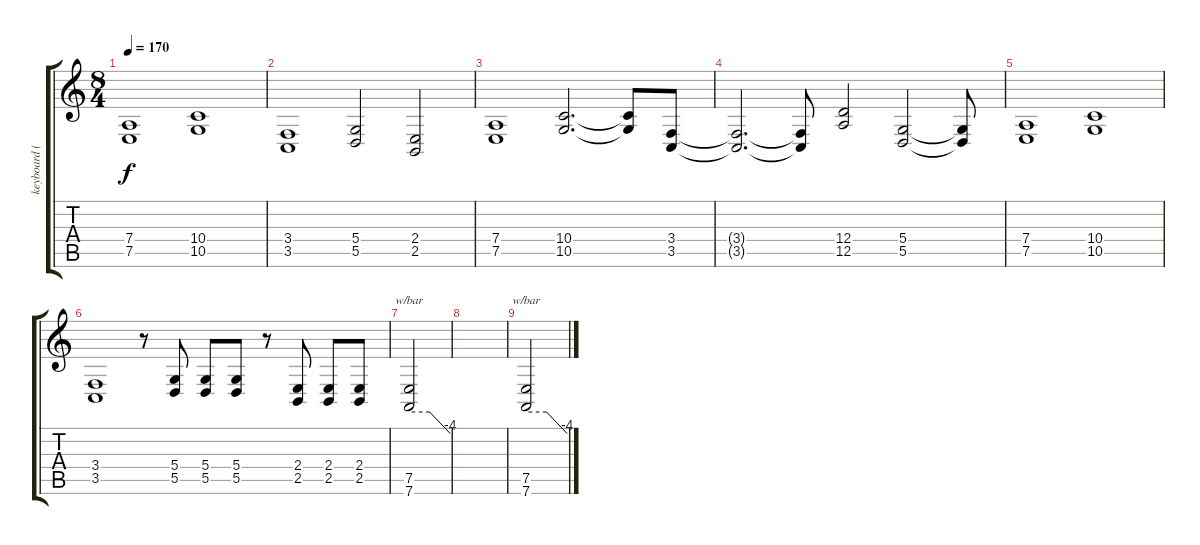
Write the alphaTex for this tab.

\track ("keyboard (aj)" "keyboard (") {instrument electricgrandpiano}
\staff {score tabs}
\tuning (E4 B3 G3 D3 A2 D2) {hide}
\ts (8 4)
\tempo 170
\clef g2
\ks c
(7.4 7.5).1{dy f} (10.4 10.5).1 |
(3.4 3.5).1 (5.4 5.5).2 (2.4 2.5).2 |
(7.4 7.5).1{instrument churchorgan} (10.4 10.5).2{d} (10.4{t} 10.5{t}).8 (3.4 3.5).8 |
(3.4{t} 3.5{t}).2{d} (3.4{t} 3.5{t}).8 (12.4 12.5).2 (5.4 5.5).2 (5.4{t} 5.5{t}).8 |
(7.4 7.5).1 (10.4 10.5).1 |
(3.4 3.5).1 r.8 (5.4 5.5).8 (5.4 5.5).8 (5.4 5.5).8 r.8 (2.4 2.5).8 (2.4 2.5).8 (2.4 2.5).8 |
(7.5 7.6).2{tbe (custom default 0 0 30 0 60 -16) instrument lead2sawtooth} |
|
(7.5 7.6).2{tbe (custom default 0 0 30 0 60 -16)}
